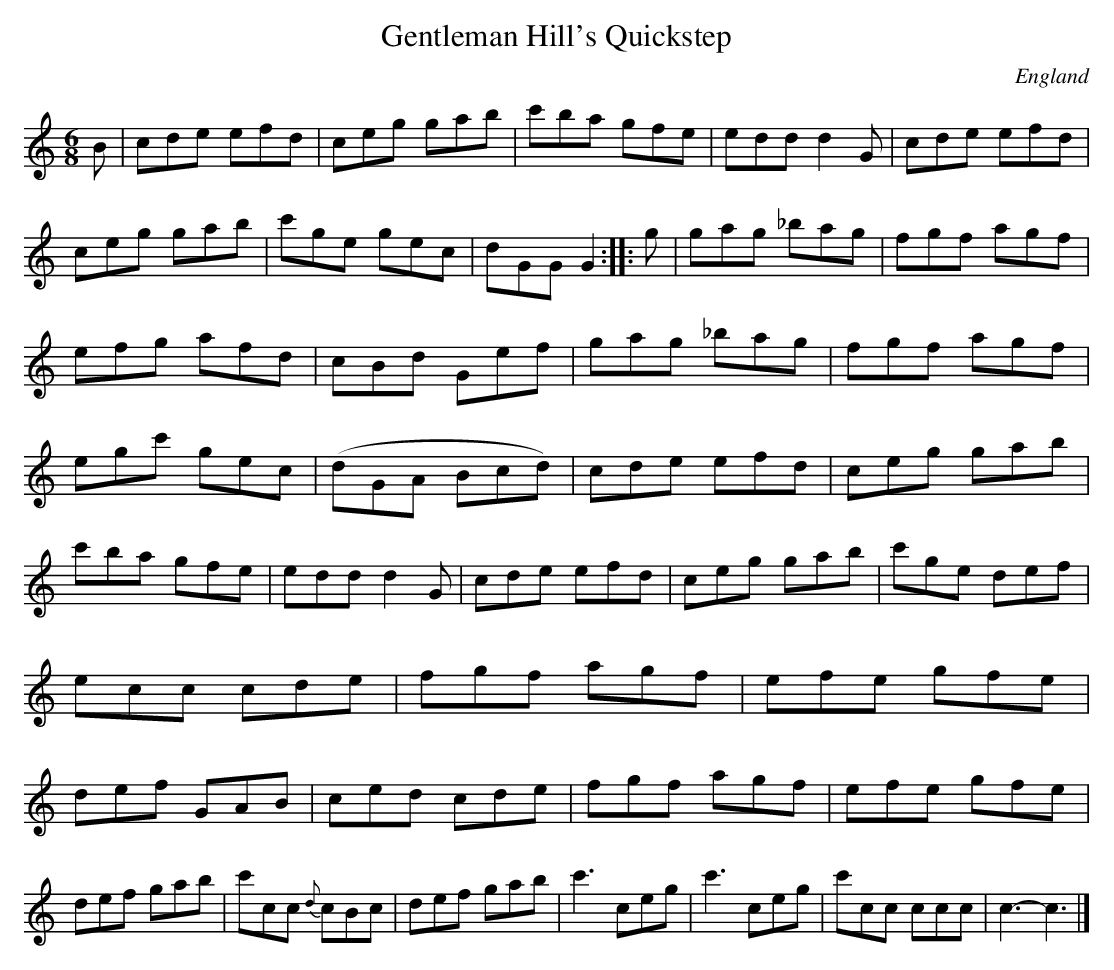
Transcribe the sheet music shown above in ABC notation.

X:1
T:Gentleman Hill's Quickstep
L:1/8
M:6/8
O:England
K:C major
B|\
cde efd | ceg gab | c'ba gfe | edd d2G |  \
cde efd | ceg gab | c'ge gec | dGG G2 ::
g |\
gag _bag | fgf agf | efg  afd |  cBd Gef  | \
gag _bag | fgf agf | egc' gec | (dGA Bcd) |
cde efd  | ceg gab | c'ba gfe | edd d2G | \
cde efd  | ceg gab | c'ge def | ecc cde |
fgf agf | efe gfe |   def GAB | ced     cde | \
fgf agf | efe gfe | ! def gab | c'cc {d}cBc | \
def gab | c'3 ceg |   c'3 ceg | c'cc    ccc | c3-c3 |]
